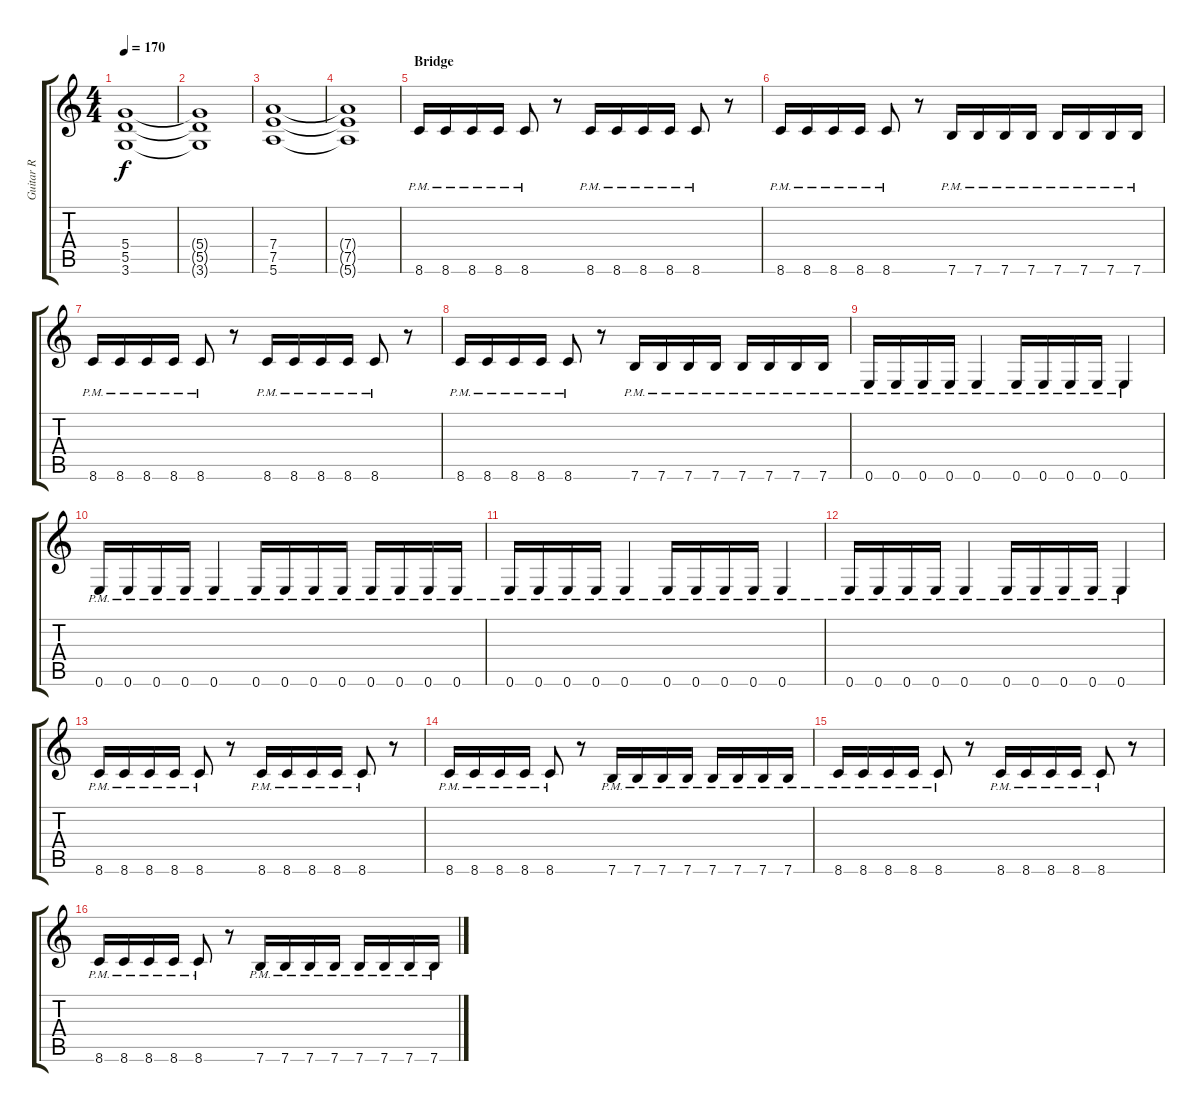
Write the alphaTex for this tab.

\track ("Guitar R" "Guitar R") {instrument distortionguitar}
\staff {score tabs}
\tuning (E4 B3 G3 D3 A2 E2) {hide}
\ts (4 4)
\tempo 170
\clef g2
\ks c
(5.4 5.5 3.6).1{dy f} |
(5.4{t} 5.5{t} 3.6{t}).1 |
(7.4 7.5 5.6).1 |
(7.4{t} 7.5{t} 5.6{t}).1 |
\section ("" "Bridge")
8.6{pm}.16 8.6{pm}.16 8.6{pm}.16 8.6{pm}.16 8.6{pm}.8 r.8 8.6{pm}.16 8.6{pm}.16 8.6{pm}.16 8.6{pm}.16 8.6{pm}.8 r.8 |
8.6{pm}.16 8.6{pm}.16 8.6{pm}.16 8.6{pm}.16 8.6{pm}.8 r.8 7.6{pm}.16 7.6{pm}.16 7.6{pm}.16 7.6{pm}.16 7.6{pm}.16 7.6{pm}.16 7.6{pm}.16 7.6{pm}.16 |
8.6{pm}.16 8.6{pm}.16 8.6{pm}.16 8.6{pm}.16 8.6{pm}.8 r.8 8.6{pm}.16 8.6{pm}.16 8.6{pm}.16 8.6{pm}.16 8.6{pm}.8 r.8 |
8.6{pm}.16 8.6{pm}.16 8.6{pm}.16 8.6{pm}.16 8.6{pm}.8 r.8 7.6{pm}.16 7.6{pm}.16 7.6{pm}.16 7.6{pm}.16 7.6{pm}.16 7.6{pm}.16 7.6{pm}.16 7.6{pm}.16 |
0.6{pm}.16 0.6{pm}.16 0.6{pm}.16 0.6{pm}.16 0.6{pm}.4 0.6{pm}.16 0.6{pm}.16 0.6{pm}.16 0.6{pm}.16 0.6{pm}.4 |
0.6{pm}.16 0.6{pm}.16 0.6{pm}.16 0.6{pm}.16 0.6{pm}.4 0.6{pm}.16 0.6{pm}.16 0.6{pm}.16 0.6{pm}.16 0.6{pm}.16 0.6{pm}.16 0.6{pm}.16 0.6{pm}.16 |
0.6{pm}.16 0.6{pm}.16 0.6{pm}.16 0.6{pm}.16 0.6{pm}.4 0.6{pm}.16 0.6{pm}.16 0.6{pm}.16 0.6{pm}.16 0.6{pm}.4 |
0.6{pm}.16 0.6{pm}.16 0.6{pm}.16 0.6{pm}.16 0.6{pm}.4 0.6{pm}.16 0.6{pm}.16 0.6{pm}.16 0.6{pm}.16 0.6{pm}.4 |
8.6{pm}.16 8.6{pm}.16 8.6{pm}.16 8.6{pm}.16 8.6{pm}.8 r.8 8.6{pm}.16 8.6{pm}.16 8.6{pm}.16 8.6{pm}.16 8.6{pm}.8 r.8 |
8.6{pm}.16 8.6{pm}.16 8.6{pm}.16 8.6{pm}.16 8.6{pm}.8 r.8 7.6{pm}.16 7.6{pm}.16 7.6{pm}.16 7.6{pm}.16 7.6{pm}.16 7.6{pm}.16 7.6{pm}.16 7.6{pm}.16 |
8.6{pm}.16 8.6{pm}.16 8.6{pm}.16 8.6{pm}.16 8.6{pm}.8 r.8 8.6{pm}.16 8.6{pm}.16 8.6{pm}.16 8.6{pm}.16 8.6{pm}.8 r.8 |
8.6{pm}.16 8.6{pm}.16 8.6{pm}.16 8.6{pm}.16 8.6{pm}.8 r.8 7.6{pm}.16 7.6{pm}.16 7.6{pm}.16 7.6{pm}.16 7.6{pm}.16 7.6{pm}.16 7.6{pm}.16 7.6{pm}.16
